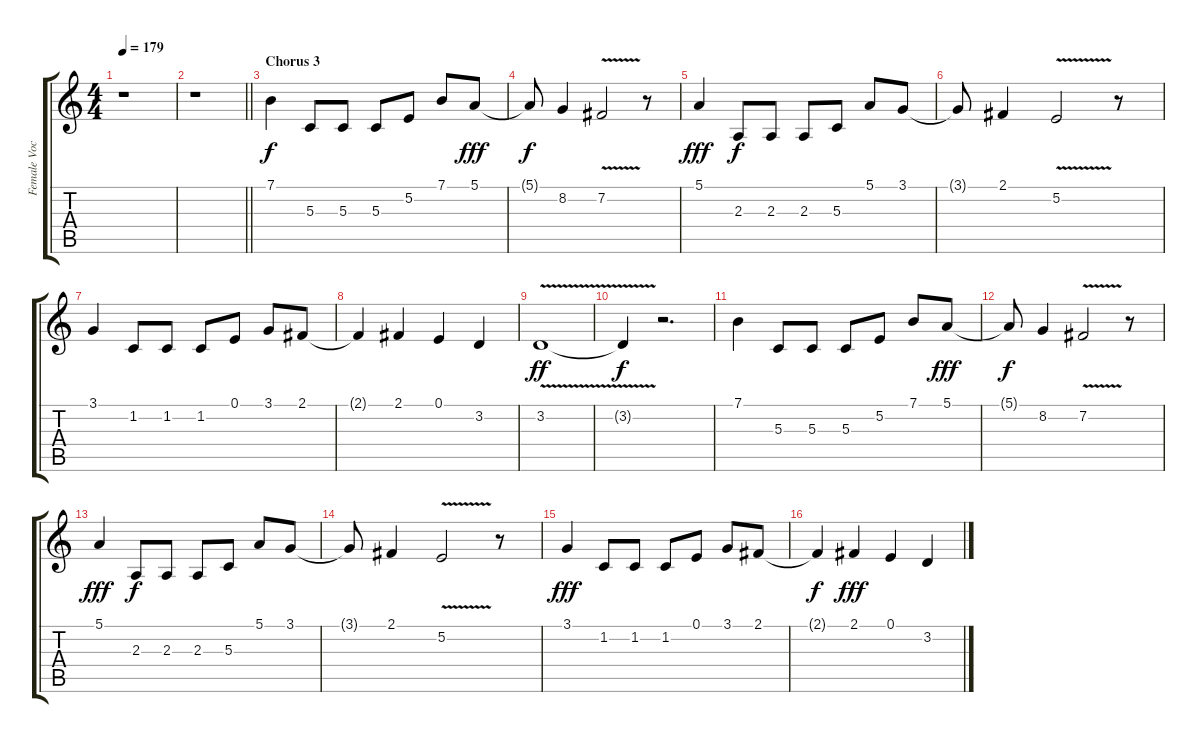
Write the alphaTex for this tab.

\track ("Female Vocals" "Female Voc") {instrument flute}
\staff {score tabs}
\tuning (E4 B3 G3 D3 A2 E2) {hide}
\ts (4 4)
\tempo 179
\clef g2
\ks c
r.1{dy f} |
\barLineRight lightlight
r.1 |
\section ("" "Chorus 3")
7.1.4 5.3.8 5.3.8 5.3.8 5.2.8 7.1.8 5.1.8{dy fff} |
5.1{t}.8{dy f} 8.2.4 7.2{v}.2 r.8 |
5.1.4{dy fff} 2.3.8{dy f} 2.3.8 2.3.8 5.3.8 5.1.8 3.1.8 |
3.1{t}.8 2.1.4 5.2{v}.2 r.8 |
3.1.4 1.2.8 1.2.8 1.2.8 0.1.8 3.1.8 2.1.8 |
2.1{t}.4 2.1.4 0.1.4 3.2.4 |
3.2{v}.1{dy ff} |
3.2{t}.4{dy f} r.2{d} |
7.1.4 5.3.8 5.3.8 5.3.8 5.2.8 7.1.8 5.1.8{dy fff} |
5.1{t}.8{dy f} 8.2.4 7.2{v}.2 r.8 |
5.1.4{dy fff} 2.3.8{dy f} 2.3.8 2.3.8 5.3.8 5.1.8 3.1.8 |
3.1{t}.8 2.1.4 5.2{v}.2 r.8 |
3.1.4{dy fff} 1.2.8 1.2.8 1.2.8 0.1.8 3.1.8 2.1.8 |
2.1{t}.4{dy f} 2.1.4{dy fff} 0.1.4 3.2.4
